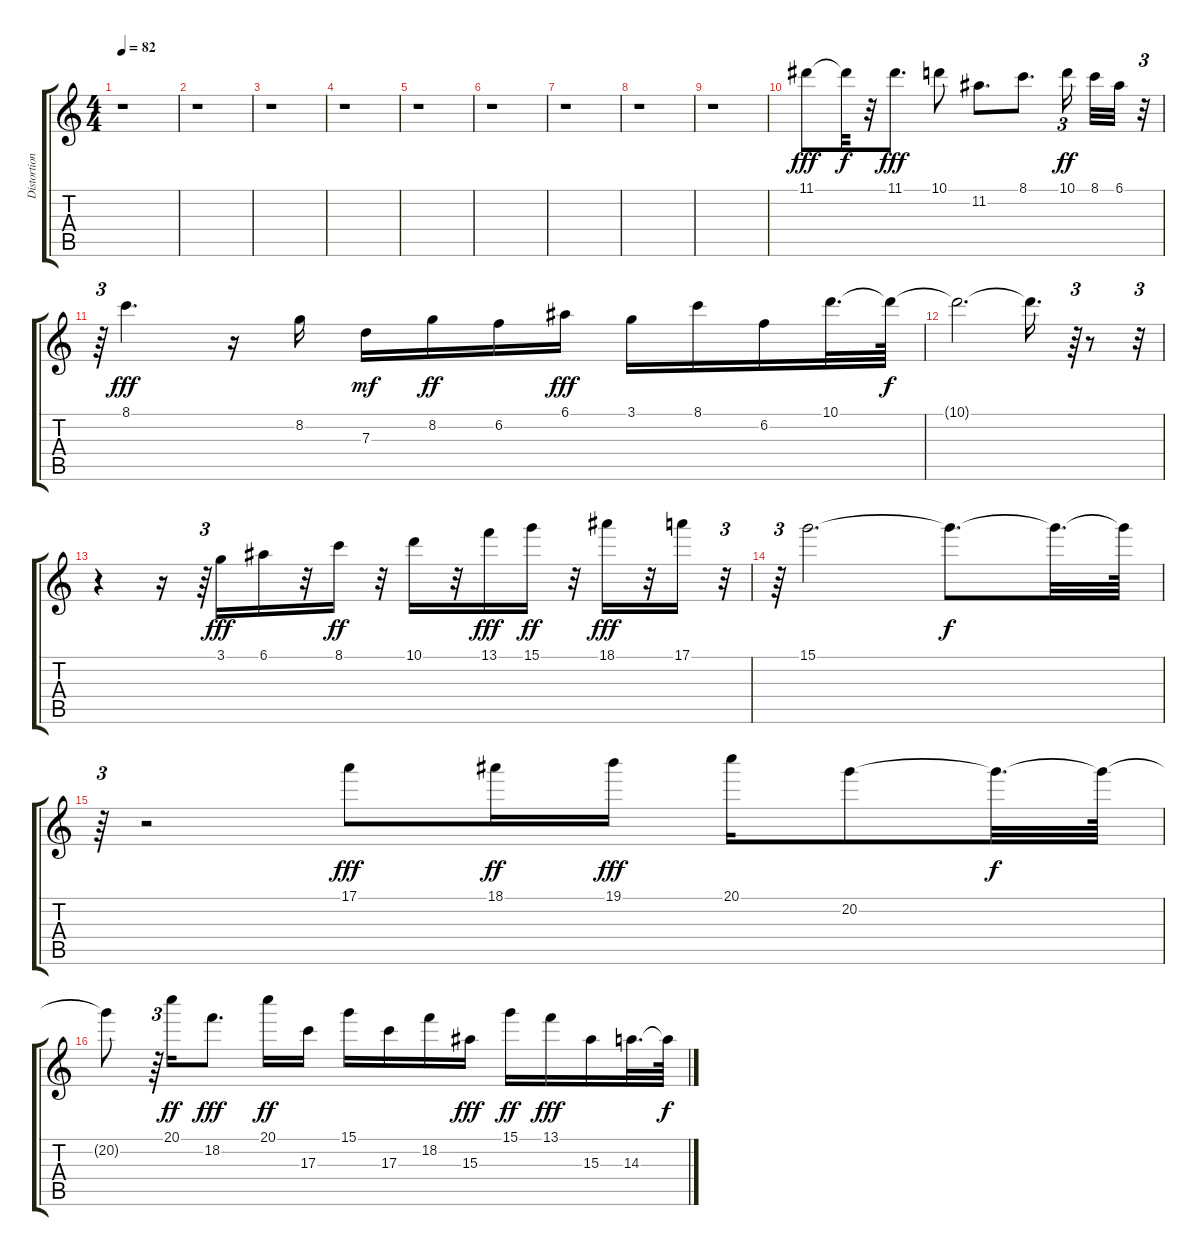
\track ("Distortion Gt." "Distortion") {instrument distortionguitar}
\staff {score tabs}
\tuning (E4 B3 G3 D3 A2 E2) {hide}
\ts (4 4)
\tempo 82
\clef g2
\ks c
r.1{dy f} |
r.1 |
r.1 |
r.1 |
r.1 |
r.1 |
r.1 |
r.1 |
r.1 |
11.1.8{dy fff} 11.1{t}.32{dy f} r.32 11.1.8{d dy fff} 10.1.8 11.2.8{d} 8.1.8{d} 10.1.16{tu (3 2) dy ff beam splitsecondary} 8.1.32 6.1.32 r.32{tu (3 2)} |
r.64{tu (3 2)} 8.1.4{d dy fff} r.16 8.2.16 7.3.16{dy mf} 8.2.16{dy ff} 6.2.16 6.1.16{dy fff} 3.1.16 8.1.16 6.2.16 10.1.32{d} 10.1{t}.64{dy f} |
10.1{t}.2{d} 10.1{t}.16{d} r.64{tu (3 2)} r.8 r.32{tu (3 2)} |
r.4 r.16 r.64{tu (3 2)} 3.1.16{dy fff} 6.1.16 r.32 8.1.16{dy ff} r.32 10.1.16 r.32 13.1.16{dy fff} 15.1.16{dy ff} r.32 18.1.16{dy fff} r.32 17.1.16 r.32{tu (3 2)} |
r.64{tu (3 2)} 15.1.2{d} 15.1{t}.8{d dy f} 15.1{t}.32{d} 15.1{t}.64 |
r.64{tu (3 2)} r.2 17.1.8{dy fff} 18.1.16{dy ff} 19.1.16{dy fff} 20.1.16 20.2.8 20.2{t}.32{d dy f} 20.2{t}.64 |
20.2{t}.8 r.64{tu (3 2)} 20.1.16{dy ff} 18.2.8{d dy fff} 20.1.16{dy ff} 17.3.16 15.1.16 17.3.16 18.2.16 15.3.16{dy fff} 15.1.16{dy ff} 13.1.16{dy fff} 15.3.16 14.3.32{d} 14.3{t}.64{dy f}
